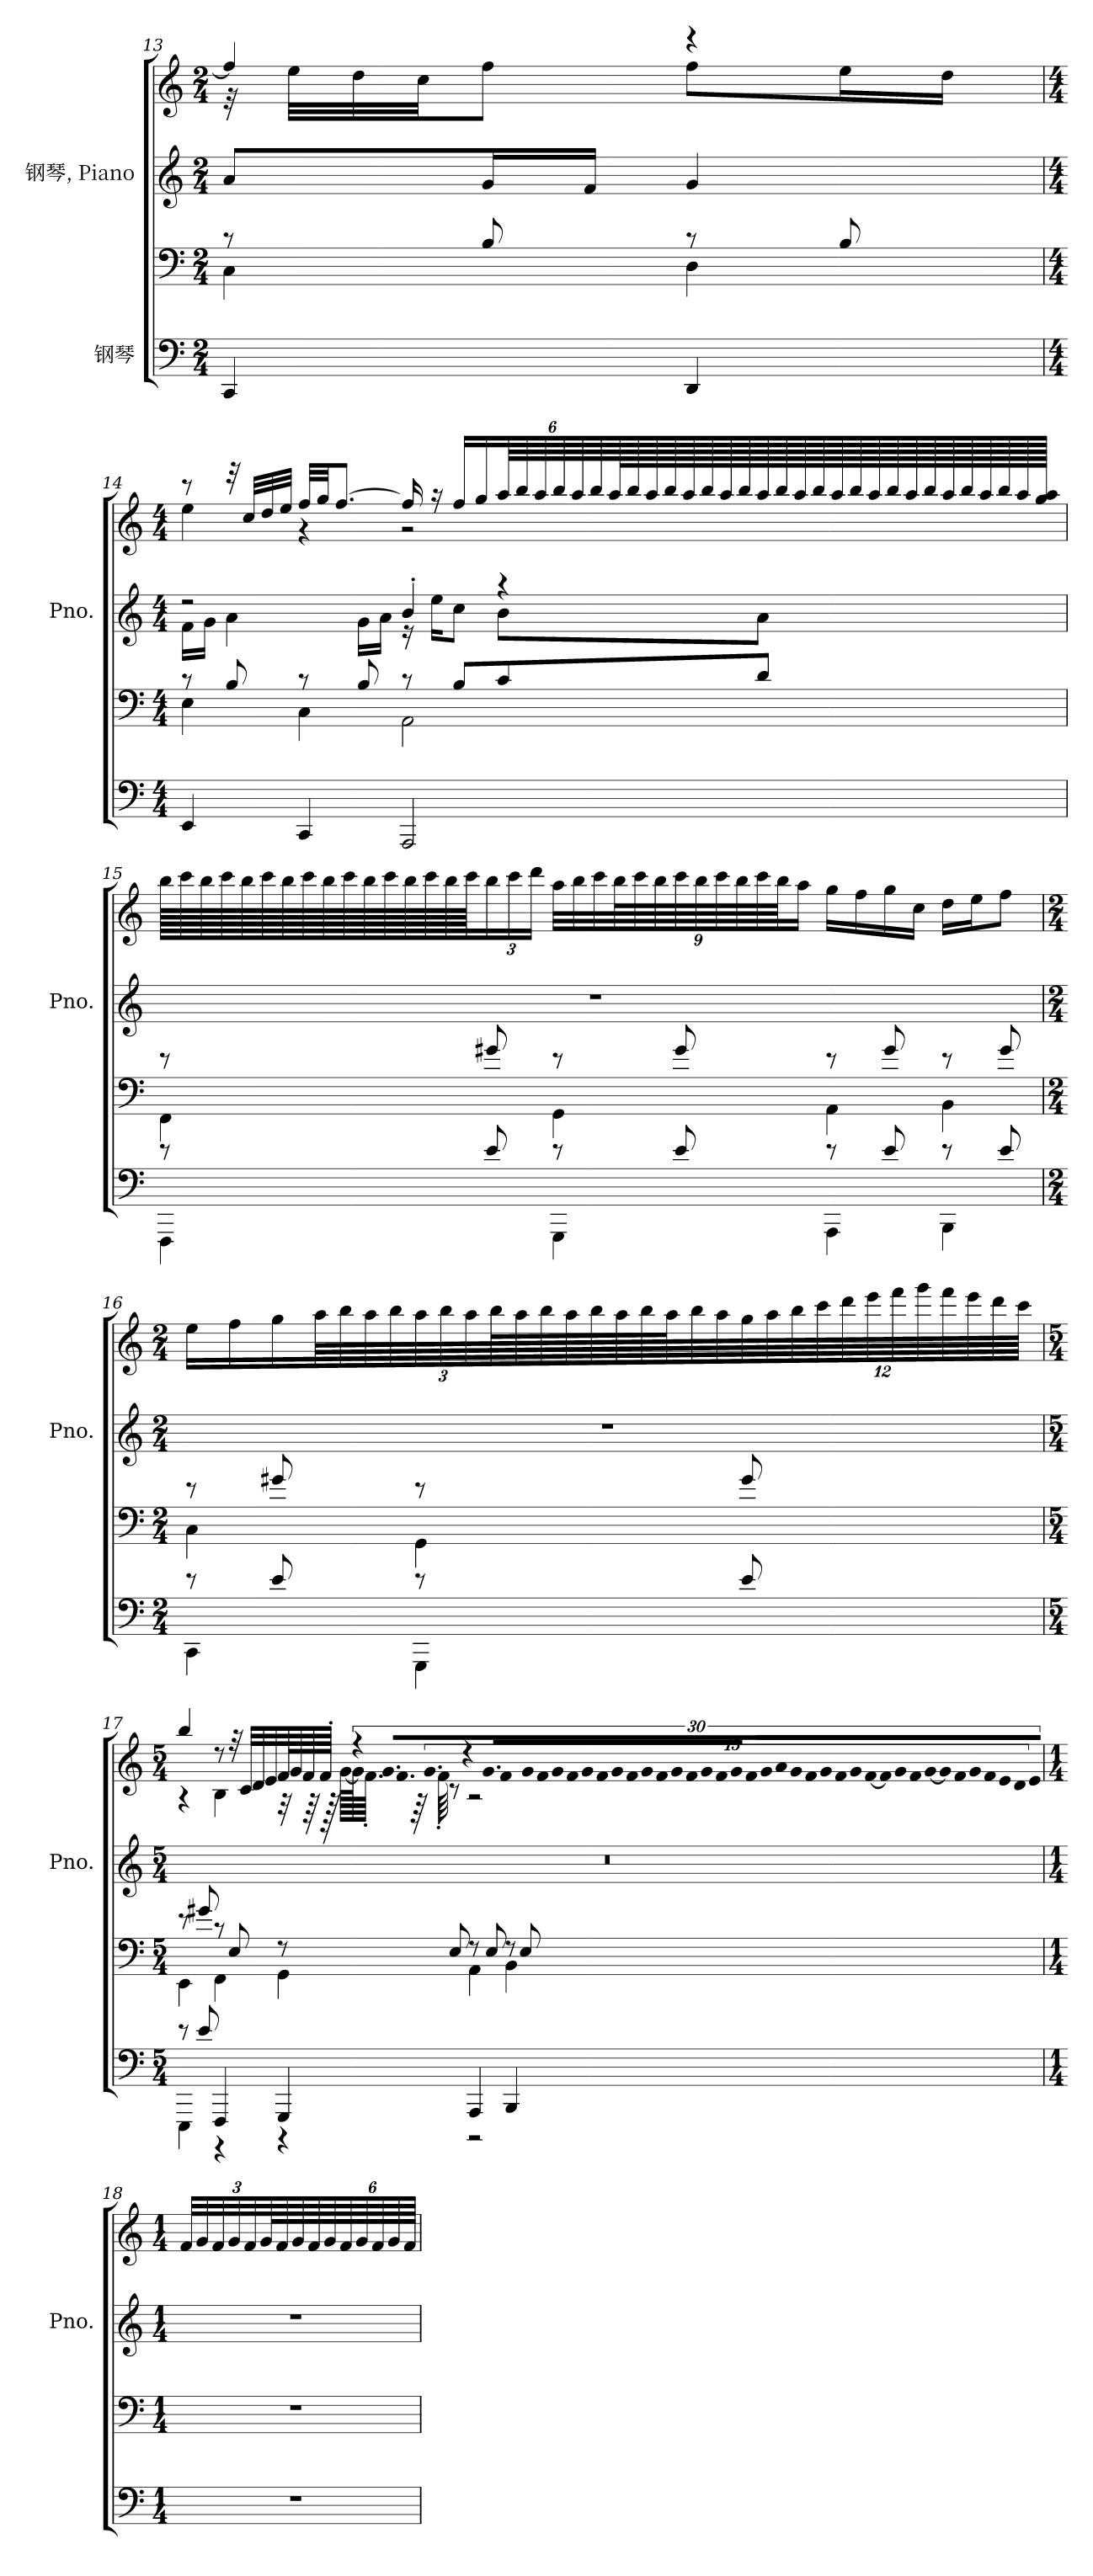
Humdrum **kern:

**kern	**kern	**kern	**kern
*part2	*part2	*part1	*part1
*staff4	*staff3	*staff2	*staff1
*I"钢琴	*	*I"钢琴, Piano	*
*	*	*I'Pno.	*
*clefF4	*clefF4	*clefG2	*clefG2
*k[]	*k[]	*k[]	*k[]
*M2/4	*M2/4	*M2/4	*M2/4
=13	=13	=13	=13
*	*^	*	*^
4CC/	8r	4C\	8a/L	4ff/]	32r
.	.	.	.	.	32ee\LLL
.	.	.	.	.	32dd\
.	.	.	.	.	32cc\JJ
.	8B/	.	16g/L	.	8ff\J
.	.	.	16f/JJ	.	.
4DD/	8r	4D\	4g/	4r	8ff\L
.	8B/	.	.	.	16ee\L
.	.	.	.	.	16dd\JJ
!!LO:LB:g=z	!!
=14	=14	=14	=14	=14	=14
*M4/4	*M4/4	*	*M4/4	*M4/4	*
*	*	*	*^	*	*
4EE/	8r	4E\	2r	16f\LL	8r	4ee\
.	.	.	.	16g\JJ	.	.
.	8B/	.	.	4a\	32r	.
.	.	.	.	.	32cc/LLL	.
.	.	.	.	.	32dd/	.
.	.	.	.	.	32ee/JJJ	.
4CC/	8r	4C\	.	.	32ff/LLL	4r
.	.	.	.	.	32gg/JJ	.
.	.	.	.	.	[8.ff/J	.
.	8B/	.	.	16g\LL	.	.
.	.	.	.	16a\JJ	.	.
2AAA/	8r	2AA\	4b'/	16r	16ff/]	2r
.	.	.	.	16ee\KL	16r	.
.	8B/L	.	.	8cc\J	16ff/LL	.
.	.	.	.	.	16gg/	.
*	*	*	*	*	*Xbrackettup	*
.	8c/	.	4r	8b\L	96aa/LL	.
.	.	.	.	.	96bb/	.
.	.	.	.	.	96aa/	.
.	.	.	.	.	96bb/	.
.	.	.	.	.	96aa/	.
.	.	.	.	.	96bb/	.
.	.	.	.	.	128aa/L	.
.	.	.	.	.	128bb/	.
.	.	.	.	.	128aa/	.
.	.	.	.	.	128bb/	.
.	.	.	.	.	128aa/	.
.	.	.	.	.	128bb/	.
.	.	.	.	.	128aa/	.
.	.	.	.	.	128bb/	.
.	8d/J	.	.	8a\J	128aa/	.
.	.	.	.	.	128bb/	.
.	.	.	.	.	128aa/	.
.	.	.	.	.	128bb/	.
.	.	.	.	.	128aa/	.
.	.	.	.	.	128bb/	.
.	.	.	.	.	128aa/	.
.	.	.	.	.	128bb/	.
.	.	.	.	.	128aa/	.
.	.	.	.	.	128bb/	.
.	.	.	.	.	128aa/	.
.	.	.	.	.	128bb/	.
.	.	.	.	.	128aa/	.
.	.	.	.	.	128bb/	.
.	.	.	.	.	128aa/	.
.	.	.	.	.	128gg/ 128aa/JJJJJ	.
*	*	*	*v	*v	*	*
*	*	*	*	*v	*v
!!LO:PB:g=z
=15	=15	=15	=15	=15
*^	*	*	*	*
8r	4FFF\	8r	4FF\	1r	128bb\LLLLL
.	.	.	.	.	128ccc\
.	.	.	.	.	128bb\
.	.	.	.	.	128ccc\
.	.	.	.	.	128bb\
.	.	.	.	.	128ccc\
.	.	.	.	.	128bb\
.	.	.	.	.	128ccc\
.	.	.	.	.	128bb\
.	.	.	.	.	128ccc\
.	.	.	.	.	128bb\
.	.	.	.	.	128ccc\
.	.	.	.	.	128bb\
.	.	.	.	.	128ccc\
.	.	.	.	.	128bb\
.	.	.	.	.	128ccc\JJJ
8e/	.	8g#X/	.	.	24bb\
.	.	.	.	.	24ccc\
.	.	.	.	.	24ddd\JJ
8r	4GGG\	8r	4GG\	.	32aa\LLL
.	.	.	.	.	32bb\
.	.	.	.	.	32ccc\
.	.	.	.	.	96bb\L
.	.	.	.	.	96ccc\
.	.	.	.	.	96bb\
8e/	.	8g#/	.	.	96ccc\
.	.	.	.	.	96bb\
.	.	.	.	.	96ccc\
.	.	.	.	.	96bb\
.	.	.	.	.	96ccc\
.	.	.	.	.	96bb\JJ
.	.	.	.	.	16aa\JJ
8r	4AAA\	8r	4AA\	.	16gg\LL
.	.	.	.	.	16ff\
8e/	.	8g#/	.	.	16gg\
.	.	.	.	.	16cc\JJ
8r	4BBB\	8r	4BB\	.	16dd\LL
.	.	.	.	.	16ee\J
8e/	.	8g#/	.	.	8ff\J
!!LO:LB:g=z
=16	=16	=16	=16	=16	=16
*M2/4	*	*M2/4	*	*M2/4	*M2/4
8r	4CC\	8r	4C\	2r	16ee\LL
.	.	.	.	.	16ff\
8e/	.	8g#X/	.	.	16gg\
.	.	.	.	.	64aa\LL
.	.	.	.	.	64bb\
.	.	.	.	.	64aa\
.	.	.	.	.	64bb\
8r	4GGG\	8r	4GG\	.	96aa\
.	.	.	.	.	96bb\
.	.	.	.	.	96aa\
.	.	.	.	.	128bb\L
.	.	.	.	.	128aa\
.	.	.	.	.	128bb\
.	.	.	.	.	128aa\
.	.	.	.	.	128bb\
.	.	.	.	.	128aa\
.	.	.	.	.	128bb\
.	.	.	.	.	128aa\J
.	.	.	.	.	64bb\
.	.	.	.	.	64aa\
8e/	.	8g#/	.	.	96gg\
.	.	.	.	.	96aa\
.	.	.	.	.	96bb\
.	.	.	.	.	96ccc\
.	.	.	.	.	96ddd\
.	.	.	.	.	96eee\
.	.	.	.	.	96fff\
.	.	.	.	.	96ggg\
.	.	.	.	.	96fff\
.	.	.	.	.	96eee\
.	.	.	.	.	96ddd\
.	.	.	.	.	96ccc\JJJJ
!!LO:LB:g=z
=17	=17	=17	=17	=17	=17
*M5/4	*	*M5/4	*	*M5/4	*M5/4
*	*	*	*	*	*^
8r	4EEE\	8r	4EE\	4%5r	4bb/	4r
8e/	.	8g#X/	.	.	.	.
4FFF/	4r	8r	4FF\	.	8r	4B\
.	.	8E/	.	.	32r	.
.	.	.	.	.	32c/LLL	.
.	.	.	.	.	32d/	.
.	.	.	.	.	32e/	.
4GGG/	4r	8r	4GG\	.	64f/L	32r
.	.	.	.	.	64g/	.
.	.	.	.	.	64f/	64r
.	.	.	.	.	64f'/JJJJ	128r
.	.	.	.	.	.	[128g\LLLLL
*	*	*	*	*	*brackettup	*
!	!	!	!	!	!LO:N:vis=64	!
.	.	.	.	.	960%17r	128g\J]
.	.	.	.	.	.	64.f'\JJJJ
!	!	!	!	!	!LO:N:vis=256.	!
.	.	.	.	.	1920%17g/LLLLL	.
!	!	!	!	!	!LO:N:vis=256.	!
.	.	.	.	.	1920%17f/	.
.	.	.	.	.	.	64r
.	.	.	.	.	1920ryy	.
!	!	!	!	!	!LO:N:vis=256.	!
.	.	.	.	.	1920%17g/JJJJJ	.
!	!	!	!	!	!LO:N:vis=128	!
.	.	.	.	.	1920%17r	.
.	.	.	.	.	.	64f'\
!	!	!	!	!	!LO:N:vis=256.	!
.	.	.	.	.	1920%17g/LLLLL	.
.	.	8E/	.	.	128f/	8r
.	.	.	.	.	128g/	.
.	.	.	.	.	128f/	.
.	.	.	.	.	128g/	.
.	.	.	.	.	128f/	.
.	.	.	.	.	128g/	.
.	.	.	.	.	128f/	.
.	.	.	.	.	128g/	.
.	.	.	.	.	128f/	.
.	.	.	.	.	128g/	.
.	.	.	.	.	128f/	.
.	.	.	.	.	128g/	.
.	.	.	.	.	128f/	.
.	.	.	.	.	128g/	.
.	.	.	.	.	128f/	.
.	.	.	.	.	128g/JJJJJ	.
4AAA/	2r	8r	4AA\	.	16f/LL	2r
.	.	.	.	.	16g/	.
.	.	8E/	.	.	16a/	.
.	.	.	.	.	16g/	.
4BBB/	.	8r	4BB\	.	64f/LL	.
.	.	.	.	.	64g/	.
.	.	.	.	.	64f/	.
.	.	.	.	.	128g/L	.
.	.	.	.	.	[128f/	.
.	.	.	.	.	128f/]	.
.	.	.	.	.	128g/	.
.	.	.	.	.	128f/	.
.	.	.	.	.	[128g/	.
.	.	.	.	.	128g/]	.
.	.	.	.	.	128f/J	.
.	.	.	.	.	64g/J	.
.	.	8E/	.	.	32f/	.
.	.	.	.	.	32e/	.
.	.	.	.	.	32d/	.
.	.	.	.	.	32e/JJJ	.
*v	*v	*	*	*	*v	*v
*	*v	*v	*	*
!!LO:PB:g=z
=18	=18	=18	=18
*M1/4	*M1/4	*M1/4	*M1/4
4r	4r	4r	32f/LLL
.	.	.	32g/
*	*	*	*Xbrackettup
.	.	.	48f/
.	.	.	48g/
.	.	.	48f/
.	.	.	64g/L
.	.	.	64f/
.	.	.	64g/
.	.	.	64f/
.	.	.	96g/
.	.	.	96f/
.	.	.	96g/
.	.	.	96f/
.	.	.	96g/
.	.	.	96f/JJJJ
=	=	=	=
*-	*-	*-	*-
